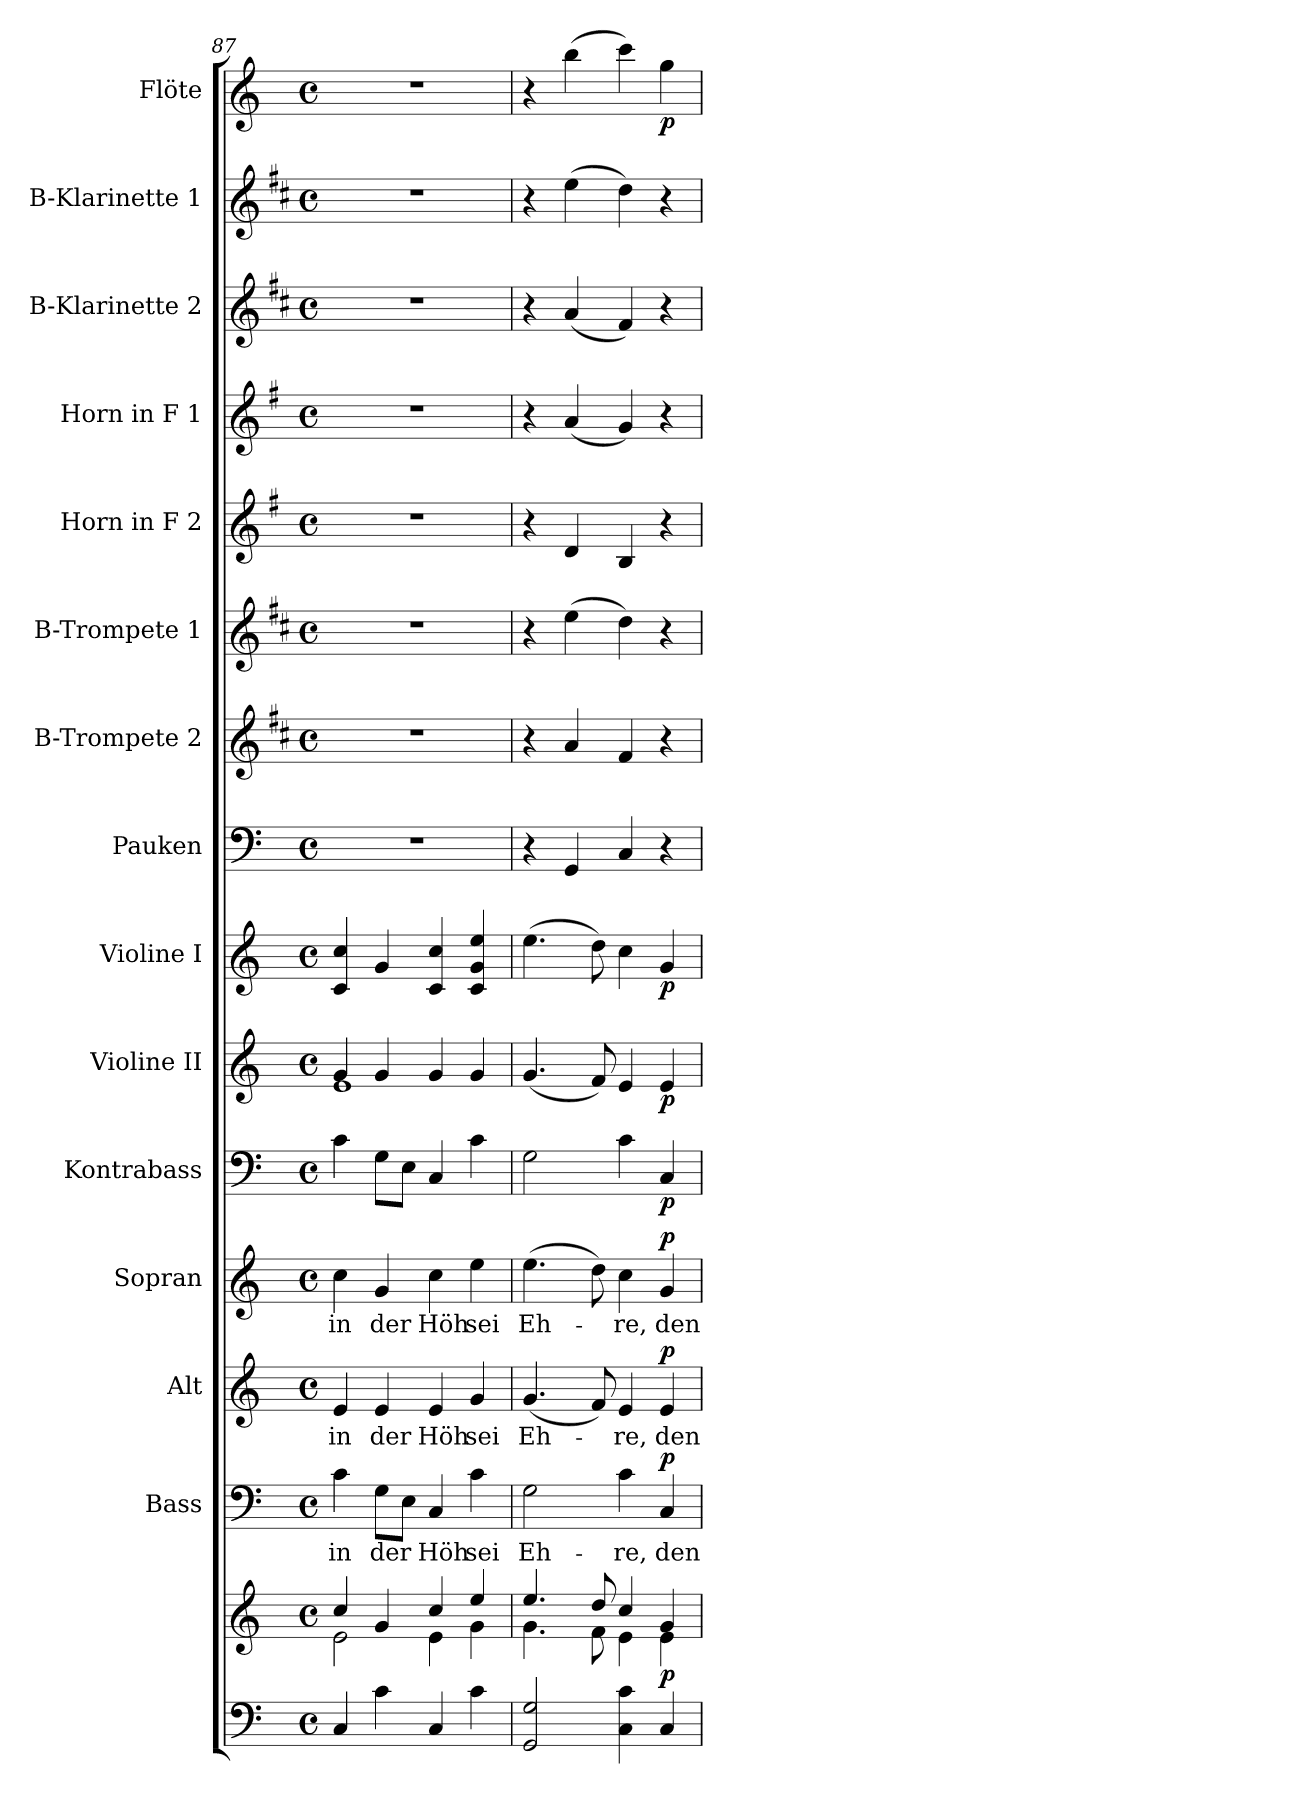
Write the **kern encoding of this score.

**kern	**kern	**dynam	**kern	**text	**dynam	**kern	**text	**dynam	**kern	**text	**dynam	**kern	**dynam	**kern	**dynam	**kern	**dynam	**kern	**kern	**kern	**kern	**kern	**kern	**kern	**kern	**dynam
*part15	*part15	*part15	*part14	*part14	*part14	*part13	*part13	*part13	*part12	*part12	*part12	*part11	*part11	*part10	*part10	*part9	*part9	*part8	*part7	*part6	*part5	*part4	*part3	*part2	*part1	*part1
*staff16	*staff15	*staff15/16	*staff14	*staff14	*staff14	*staff13	*staff13	*staff13	*staff12	*staff12	*staff12	*staff11	*staff11	*staff10	*staff10	*staff9	*staff9	*staff8	*staff7	*staff6	*staff5	*staff4	*staff3	*staff2	*staff1	*staff1
*	*	*	*I"Bass	*	*	*I"Alt	*	*	*I"Sopran	*	*	*I"Kontrabass	*	*I"Violine II	*	*I"Violine I	*	*I"Pauken	*I"B-Trompete 2	*I"B-Trompete 1	*I"Horn in F 2	*I"Horn in F 1	*I"B-Klarinette 2	*I"B-Klarinette 1	*I"Flöte	*
*	*	*	*I'B.	*	*	*I'A.	*	*	*I'S.	*	*	*I'Kb.	*	*I'Vl. II	*	*I'Vl. I	*	*I'Pk.	*I'B Trp. 2	*I'B Trp. 1	*	*	*I'B Kl. 2	*I'B Kl. 1	*I'Fl.	*
*clefF4	*clefG2	*	*clefF4	*	*	*clefG2	*	*	*clefG2	*	*	*clefF4	*	*clefG2	*	*clefG2	*	*clefF4	*clefG2	*clefG2	*clefG2	*clefG2	*clefG2	*clefG2	*clefG2	*
*	*	*	*	*	*	*	*	*	*	*	*	*ITrd7c12	*	*	*	*	*	*	*ITrd1c2	*ITrd1c2	*ITrd4c7	*ITrd4c7	*ITrd1c2	*ITrd1c2	*	*
*k[]	*k[]	*	*k[]	*	*	*k[]	*	*	*k[]	*	*	*k[]	*	*k[]	*	*k[]	*	*k[]	*k[]	*k[]	*k[]	*k[]	*k[]	*k[]	*k[]	*
*C:	*C:	*	*C:	*	*	*C:	*	*	*C:	*	*	*C:	*	*C:	*	*C:	*	*C:	*C:	*C:	*C:	*C:	*C:	*C:	*C:	*
*M4/4	*M4/4	*	*M4/4	*	*	*M4/4	*	*	*M4/4	*	*	*M4/4	*	*M4/4	*	*M4/4	*	*M4/4	*M4/4	*M4/4	*M4/4	*M4/4	*M4/4	*M4/4	*M4/4	*
*met(c)	*met(c)	*	*met(c)	*	*	*met(c)	*	*	*met(c)	*	*	*met(c)	*	*met(c)	*	*met(c)	*	*met(c)	*met(c)	*met(c)	*met(c)	*met(c)	*met(c)	*met(c)	*met(c)	*
=87	=87	=87	=87	=87	=87	=87	=87	=87	=87	=87	=87	=87	=87	=87	=87	=87	=87	=87	=87	=87	=87	=87	=87	=87	=87	=87
*	*^	*	*	*	*	*	*	*	*	*	*	*	*	*	*	*	*	*	*	*	*	*	*	*	*	*
!	!	!	!	!	!LO:LY:b	!	!	!LO:LY:b	!	!	!LO:LY:b	!	!	!	!	!	!	!	!	!	!	!	!	!	!	!	!
*	*	*	*	*	*	*	*	*	*	*	*	*	*	*	*^	*	*	*	*	*	*	*	*	*	*	*	*
4C/	4cc/	2e\	.	4c\	in	.	4e/	in	.	4cc\	in	.	4C\	.	4g/	1e	.	4c/ 4cc/	.	1r	1r	1r	1r	1r	1r	1r	1r	.
!	!	!	!	!	!LO:LY:b	!	!	!LO:LY:b	!	!	!LO:LY:b	!	!	!	!	!	!	!	!	!	!	!	!	!	!	!	!	!
4c\	4g/	.	.	8G\L	der	.	4e/	der	.	4g/	der	.	8GG\L	.	4g/	.	.	4g/	.	.	.	.	.	.	.	.	.	.
.	.	.	.	8E\J	.	.	.	.	.	.	.	.	8EE\J	.	.	.	.	.	.	.	.	.	.	.	.	.	.	.
!	!	!	!	!	!LO:LY:b	!	!	!LO:LY:b	!	!	!LO:LY:b	!	!	!	!	!	!	!	!	!	!	!	!	!	!	!	!	!
4C/	4cc/	4e\	.	4C/	Höh	.	4e/	Höh	.	4cc\	Höh	.	4CC/	.	4g/	.	.	4c/ 4cc/	.	.	.	.	.	.	.	.	.	.
!	!	!	!	!	!LO:LY:b	!	!	!LO:LY:b	!	!	!LO:LY:b	!	!	!	!	!	!	!	!	!	!	!	!	!	!	!	!	!
4c\	4ee/	4g\	.	4c\	sei	.	4g/	sei	.	4ee\	sei	.	4C\	.	4g/	.	.	4c/ 4g/ 4ee/	.	.	.	.	.	.	.	.	.	.
*	*	*	*	*	*	*	*	*	*	*	*	*	*	*	*v	*v	*	*	*	*	*	*	*	*	*	*	*	*
=88	=88	=88	=88	=88	=88	=88	=88	=88	=88	=88	=88	=88	=88	=88	=88	=88	=88	=88	=88	=88	=88	=88	=88	=88	=88	=88	=88
!	!	!	!	!	!LO:LY:b	!	!	!LO:LY:b	!	!	!LO:LY:b	!	!	!	!	!	!	!	!	!	!	!	!	!	!	!	!
2GG/ 2G/	4.ee/	4.g\	.	2G\	Eh-	.	(<4.g/	Eh-	.	(>4.ee\	Eh-	.	2GG\	.	(<4.g/	.	(>4.ee\	.	4r	4r	4r	4r	4r	4r	4r	4r	.
.	.	.	.	.	.	.	.	.	.	.	.	.	.	.	.	.	.	.	4GG/	4g/	(>4dd\	4G/	(<4d/	(<4g/	(>4dd\	(>4bb\	.
.	8dd/	8f\	.	.	.	.	8f/)	.	.	8dd\)	.	.	.	.	8f/)	.	8dd\)	.	.	.	.	.	.	.	.	.	.
!	!	!	!	!	!LO:LY:b	!	!	!LO:LY:b	!	!	!LO:LY:b	!	!	!	!	!	!	!	!	!	!	!	!	!	!	!	!
4C\ 4c\	4cc/	4e\	.	4c\	-re,	.	4e/	-re,	.	4cc\	-re,	.	4C\	.	4e/	.	4cc\	.	4C/	4e/	4cc\)	4E/	4c/)	4e/)	4cc\)	4ccc\)	.
!	!	!	!LO:DY:b	!	!LO:LY:b	!LO:DY:a	!	!LO:LY:b	!LO:DY:a	!	!LO:LY:b	!LO:DY:a	!	!LO:DY:b	!	!LO:DY:b	!	!LO:DY:b	!	!	!	!	!	!	!	!	!LO:DY:b
4C/	4g/	4e\	p	4C/	den	p	4e/	den	p	4g/	den	p	4CC/	p	4e/	p	4g/	p	4r	4r	4r	4r	4r	4r	4r	4gg\	p
*	*v	*v	*	*	*	*	*	*	*	*	*	*	*	*	*	*	*	*	*	*	*	*	*	*	*	*	*
=	=	=	=	=	=	=	=	=	=	=	=	=	=	=	=	=	=	=	=	=	=	=	=	=	=	=
*-	*-	*-	*-	*-	*-	*-	*-	*-	*-	*-	*-	*-	*-	*-	*-	*-	*-	*-	*-	*-	*-	*-	*-	*-	*-	*-
